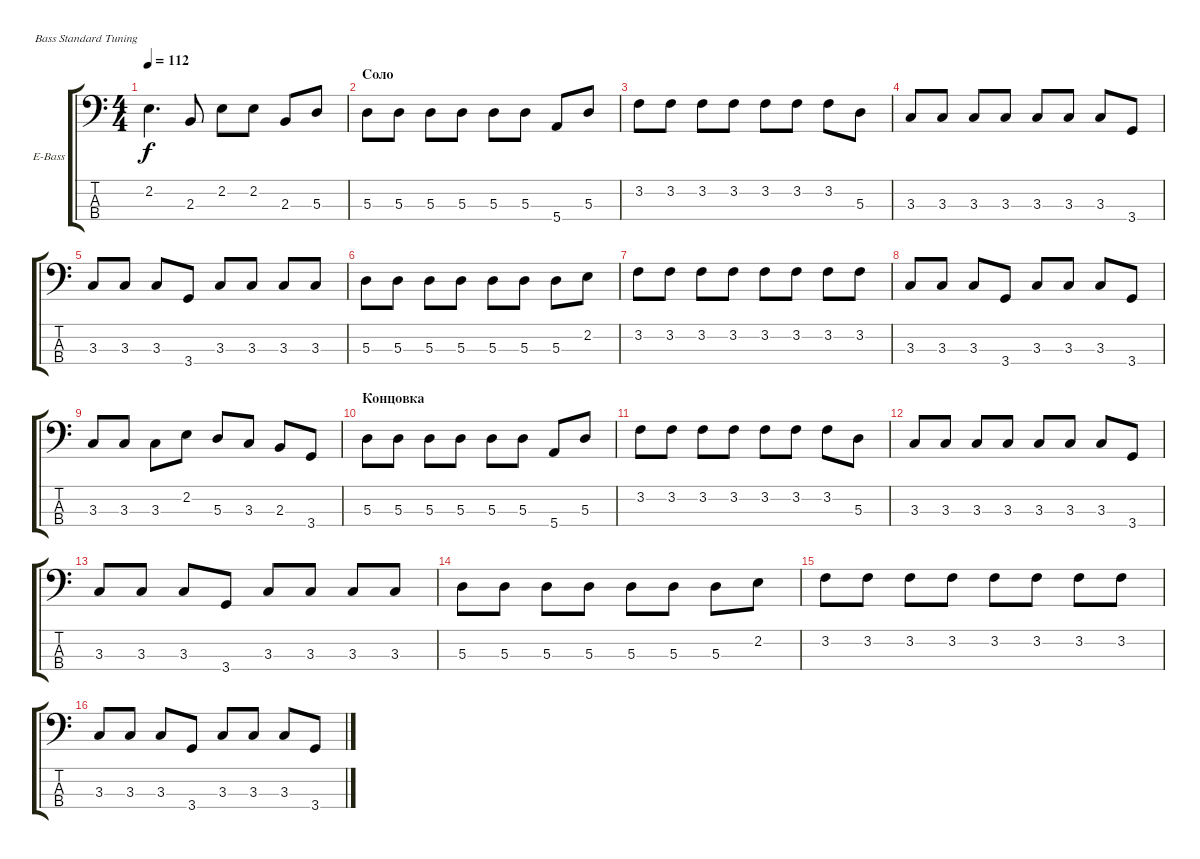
\defaultSystemsLayout 4
\bracketExtendMode groupsimilarinstruments
\firstSystemTrackNameOrientation horizontal
\otherSystemsTrackNameOrientation horizontal
\track ("Electric Bass" "E-Bass") {instrument electricbassfinger}
\staff {score tabs}
\tuning (G2 D2 A1 E1)
\ts (4 4)
\tempo 112
\clef f4
\ks c
2.2.4{d dy f} 2.3.8 2.2.8 2.2.8 2.3.8 5.3.8 |
\section ("" "Соло")
5.3.8 5.3.8 5.3.8 5.3.8 5.3.8 5.3.8 5.4.8 5.3.8 |
3.2.8 3.2.8 3.2.8 3.2.8 3.2.8 3.2.8 3.2.8 5.3.8 |
3.3.8 3.3.8 3.3.8 3.3.8 3.3.8 3.3.8 3.3.8 3.4.8 |
3.3.8 3.3.8 3.3.8 3.4.8 3.3.8 3.3.8 3.3.8 3.3.8 |
5.3.8 5.3.8 5.3.8 5.3.8 5.3.8 5.3.8 5.3.8 2.2.8 |
3.2.8 3.2.8 3.2.8 3.2.8 3.2.8 3.2.8 3.2.8 3.2.8 |
3.3.8 3.3.8 3.3.8 3.4.8 3.3.8 3.3.8 3.3.8 3.4.8 |
3.3.8 3.3.8 3.3.8 2.2.8 5.3.8 3.3.8 2.3.8 3.4.8 |
\section ("" "Концовка")
5.3.8 5.3.8 5.3.8 5.3.8 5.3.8 5.3.8 5.4.8 5.3.8 |
3.2.8 3.2.8 3.2.8 3.2.8 3.2.8 3.2.8 3.2.8 5.3.8 |
3.3.8 3.3.8 3.3.8 3.3.8 3.3.8 3.3.8 3.3.8 3.4.8 |
3.3.8 3.3.8 3.3.8 3.4.8 3.3.8 3.3.8 3.3.8 3.3.8 |
5.3.8 5.3.8 5.3.8 5.3.8 5.3.8 5.3.8 5.3.8 2.2.8 |
3.2.8 3.2.8 3.2.8 3.2.8 3.2.8 3.2.8 3.2.8 3.2.8 |
3.3.8 3.3.8 3.3.8 3.4.8 3.3.8 3.3.8 3.3.8 3.4.8
